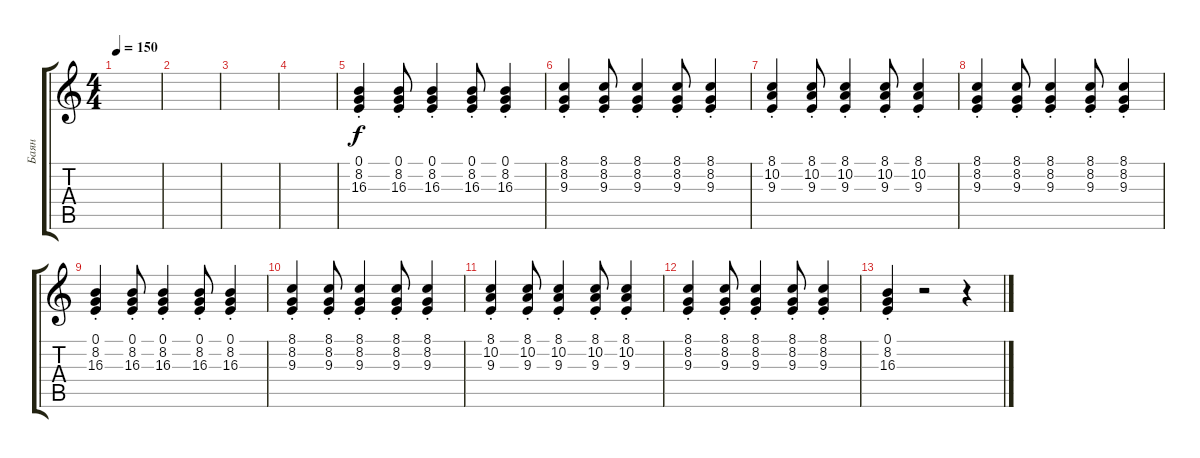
\track ("Баян" "Баян") {instrument accordion}
\staff {score tabs}
\tuning (E4 B3 G3 D3 A2 E2) {hide}
\ts (4 4)
\tempo 150
\clef g2
\ks c
|
|
|
|
(0.1{st} 8.2{st} 16.3{st}).4 (0.1{st} 8.2{st} 16.3{st}).8 (0.1{st} 8.2{st} 16.3{st}).4 (0.1{st} 8.2{st} 16.3{st}).8 (0.1{st} 8.2{st} 16.3{st}).4 |
(8.1{st} 8.2{st} 9.3{st}).4 (8.1{st} 8.2{st} 9.3{st}).8 (8.1{st} 8.2{st} 9.3{st}).4 (8.1{st} 8.2{st} 9.3{st}).8 (8.1{st} 8.2{st} 9.3{st}).4 |
(8.1{st} 10.2{st} 9.3{st}).4 (8.1{st} 10.2{st} 9.3{st}).8 (8.1{st} 10.2{st} 9.3{st}).4 (8.1{st} 10.2{st} 9.3{st}).8 (8.1{st} 10.2{st} 9.3{st}).4 |
(8.1{st} 8.2{st} 9.3{st}).4 (8.1{st} 8.2{st} 9.3{st}).8 (8.1{st} 8.2{st} 9.3{st}).4 (8.1{st} 8.2{st} 9.3{st}).8 (8.1{st} 8.2{st} 9.3{st}).4 |
(0.1{st} 8.2{st} 16.3{st}).4 (0.1{st} 8.2{st} 16.3{st}).8 (0.1{st} 8.2{st} 16.3{st}).4 (0.1{st} 8.2{st} 16.3{st}).8 (0.1{st} 8.2{st} 16.3{st}).4 |
(8.1{st} 8.2{st} 9.3{st}).4 (8.1{st} 8.2{st} 9.3{st}).8 (8.1{st} 8.2{st} 9.3{st}).4 (8.1{st} 8.2{st} 9.3{st}).8 (8.1{st} 8.2{st} 9.3{st}).4 |
(8.1{st} 10.2{st} 9.3{st}).4 (8.1{st} 10.2{st} 9.3{st}).8 (8.1{st} 10.2{st} 9.3{st}).4 (8.1{st} 10.2{st} 9.3{st}).8 (8.1{st} 10.2{st} 9.3{st}).4 |
(8.1{st} 8.2{st} 9.3{st}).4 (8.1{st} 8.2{st} 9.3{st}).8 (8.1{st} 8.2{st} 9.3{st}).4 (8.1{st} 8.2{st} 9.3{st}).8 (8.1{st} 8.2{st} 9.3{st}).4 |
(0.1{st} 8.2{st} 16.3{st}).4 r.2 r.4
